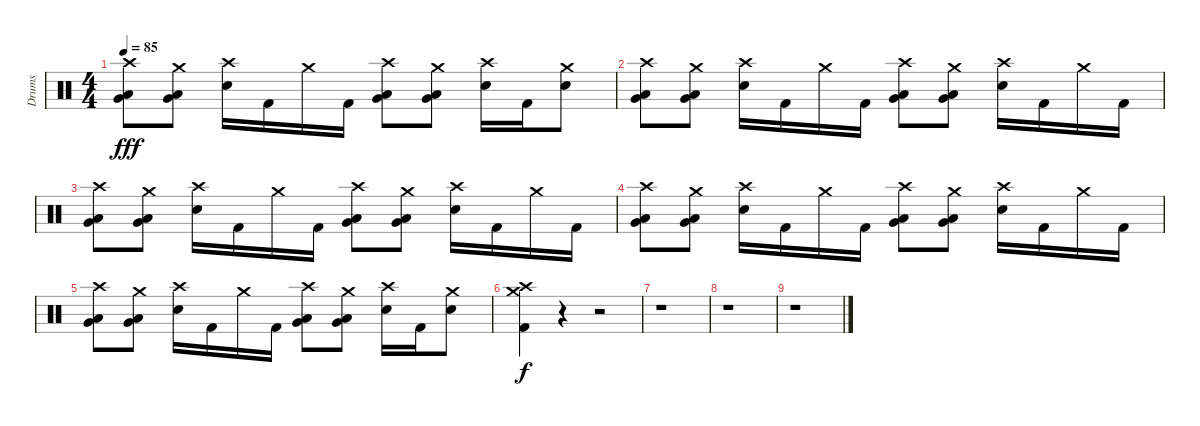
\track ("Drums" "Drums") {instrument percussion}
\staff {score}
\articulation defaults
\ts (4 4)
\tempo 85
\clef neutral
\ks c
("Crash high (hit)" "Very Low Tom (hit)" "Low Floor Tom (hit)").8{dy fff} ("Crash medium (hit)" "Very Low Tom (hit)" "Low Floor Tom (hit)").8 ("Crash high (hit)" "Electric Snare (hit)").16 "Kick (hit) 2".16 "Crash medium (hit)".16 "Kick (hit) 2".16 ("Crash high (hit)" "Very Low Tom (hit)" "Low Floor Tom (hit)").8 ("Crash medium (hit)" "Very Low Tom (hit)" "Low Floor Tom (hit)").8 ("Crash high (hit)" "Electric Snare (hit)").16 "Kick (hit) 2".16 ("Crash medium (hit)" "Electric Snare (hit)").8 |
("Crash high (hit)" "Very Low Tom (hit)" "Low Floor Tom (hit)").8 ("Crash medium (hit)" "Very Low Tom (hit)" "Low Floor Tom (hit)").8 ("Crash high (hit)" "Electric Snare (hit)").16 "Kick (hit) 2".16 "Crash medium (hit)".16 "Kick (hit) 2".16 ("Crash high (hit)" "Very Low Tom (hit)" "Low Floor Tom (hit)").8 ("Crash medium (hit)" "Very Low Tom (hit)" "Low Floor Tom (hit)").8 ("Crash high (hit)" "Electric Snare (hit)").16 "Kick (hit) 2".16 "Crash medium (hit)".16 "Kick (hit) 2".16 |
("Crash high (hit)" "Very Low Tom (hit)" "Low Floor Tom (hit)").8 ("Crash medium (hit)" "Very Low Tom (hit)" "Low Floor Tom (hit)").8 ("Crash high (hit)" "Electric Snare (hit)").16 "Kick (hit) 2".16 "Crash medium (hit)".16 "Kick (hit) 2".16 ("Crash high (hit)" "Very Low Tom (hit)" "Low Floor Tom (hit)").8 ("Crash medium (hit)" "Very Low Tom (hit)" "Low Floor Tom (hit)").8 ("Crash high (hit)" "Electric Snare (hit)").16 "Kick (hit) 2".16 "Crash medium (hit)".16 "Kick (hit) 2".16 |
("Crash high (hit)" "Very Low Tom (hit)" "Low Floor Tom (hit)").8 ("Crash medium (hit)" "Very Low Tom (hit)" "Low Floor Tom (hit)").8 ("Crash high (hit)" "Electric Snare (hit)").16 "Kick (hit) 2".16 "Crash medium (hit)".16 "Kick (hit) 2".16 ("Crash high (hit)" "Very Low Tom (hit)" "Low Floor Tom (hit)").8 ("Crash medium (hit)" "Very Low Tom (hit)" "Low Floor Tom (hit)").8 ("Crash high (hit)" "Electric Snare (hit)").16 "Kick (hit) 2".16 "Crash medium (hit)".16 "Kick (hit) 2".16 |
("Crash high (hit)" "Very Low Tom (hit)" "Low Floor Tom (hit)").8 ("Crash medium (hit)" "Very Low Tom (hit)" "Low Floor Tom (hit)").8 ("Crash high (hit)" "Electric Snare (hit)").16 "Kick (hit) 2".16 "Crash medium (hit)".16 "Kick (hit) 2".16 ("Crash high (hit)" "Very Low Tom (hit)" "Low Floor Tom (hit)").8 ("Crash medium (hit)" "Very Low Tom (hit)" "Low Floor Tom (hit)").8 ("Crash high (hit)" "Electric Snare (hit)").16 "Kick (hit) 2".16 ("Crash medium (hit)" "Electric Snare (hit)").8 |
("Crash high (hit)" "Crash medium (hit)" "Kick (hit) 2").4{dy f} r.4 r.2 |
r.1 |
r.1 |
r.1
